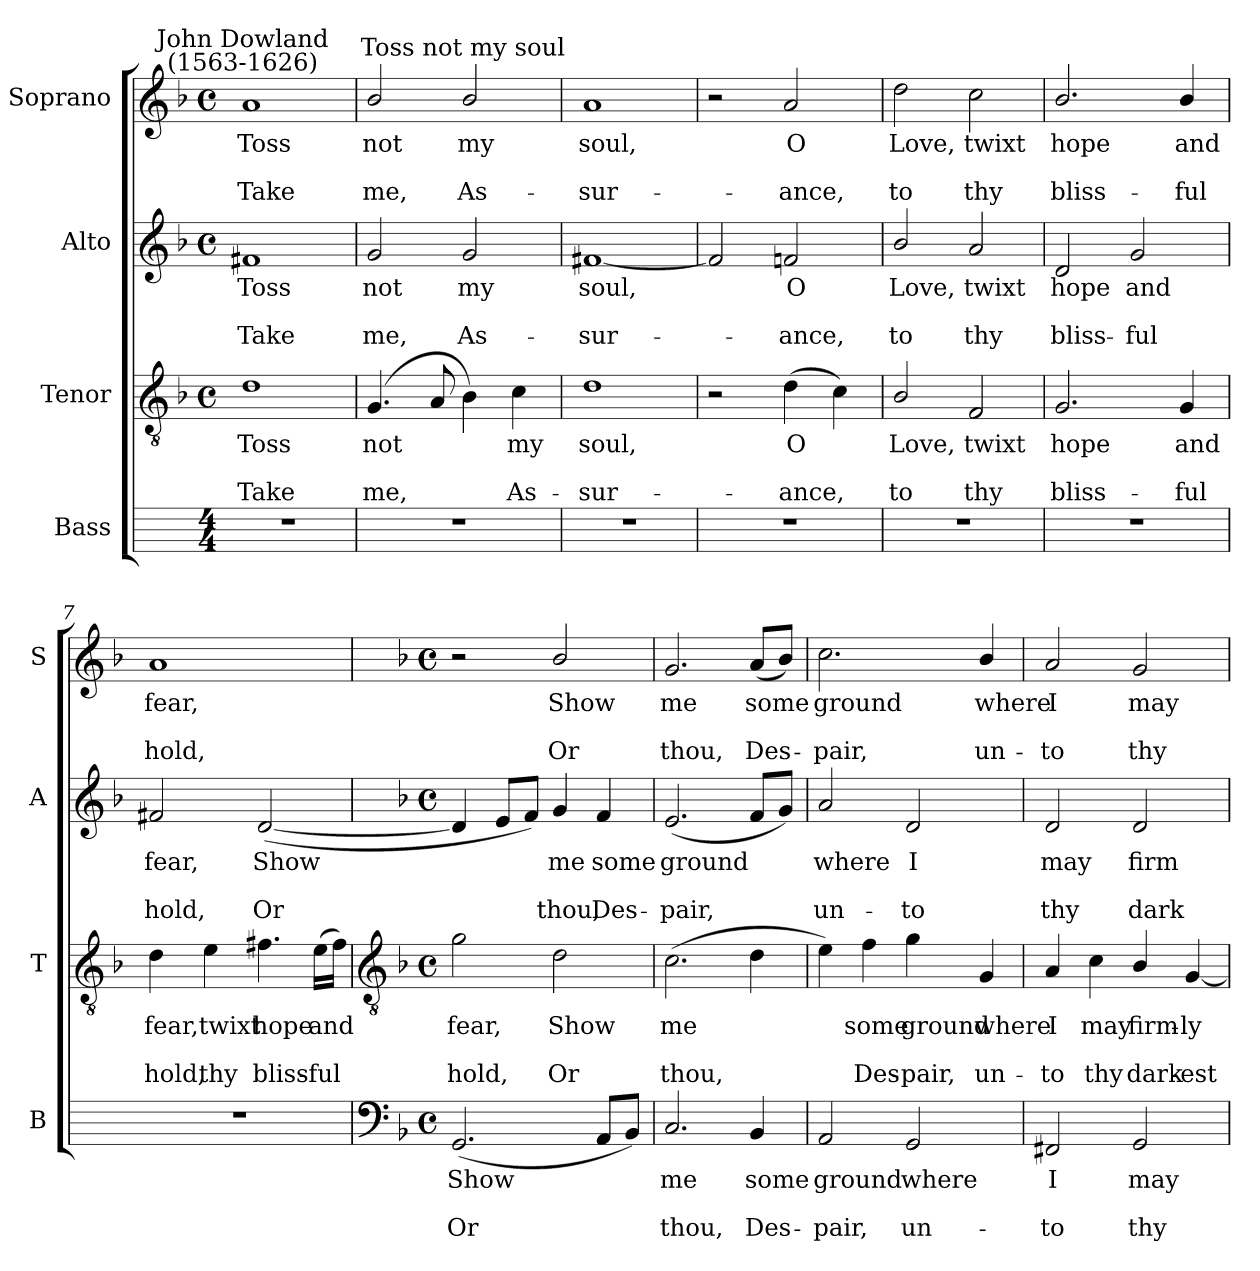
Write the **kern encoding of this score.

**kern	**text	**text	**text	**kern	**text	**text	**text	**kern	**text	**text	**text	**kern	**text	**text	**text
*part4	*part4	*part4	*part4	*part3	*part3	*part3	*part3	*part2	*part2	*part2	*part2	*part1	*part1	*part1	*part1
*staff4	*staff4	*staff4	*staff4	*staff3	*staff3	*staff3	*staff3	*staff2	*staff2	*staff2	*staff2	*staff1	*staff1	*staff1	*staff1
*I"Bass	*	*	*	*I"Tenor	*	*	*	*I"Alto	*	*	*	*I"Soprano	*	*	*
*I'B	*	*	*	*I'T	*	*	*	*I'A	*	*	*	*I'S	*	*	*
*	*	*	*	*clefGv2	*	*	*	*clefG2	*	*	*	*clefG2	*	*	*
*	*	*	*	*k[b-]	*	*	*	*k[b-]	*	*	*	*k[b-]	*	*	*
*	*	*	*	*F:	*	*	*	*F:	*	*	*	*F:	*	*	*
*M4/4	*	*	*	*M4/4	*	*	*	*M4/4	*	*	*	*M4/4	*	*	*
*	*	*	*	*met(c)	*	*	*	*met(c)	*	*	*	*met(c)	*	*	*
=1	=1	=1	=1	=1	=1	=1	=1	=1	=1	=1	=1	=1	=1	=1	=1
!	!	!	!	!	!	!	!	!	!	!	!	!LO:TX:a:cj:t=John Dowland\n(1563-1626)	!	!	!
!	!	!	!	!	!LO:LY:b	!	!LO:LY:b	!	!LO:LY:b	!	!LO:LY:b	!	!LO:LY:b	!	!LO:LY:b
1r	.	.	.	1d	Toss	.	Take	1f#X	Toss	.	Take	1a	Toss	.	Take
=2	=2	=2	=2	=2	=2	=2	=2	=2	=2	=2	=2	=2	=2	=2	=2
!	!	!	!	!	!LO:LY:b	!	!LO:LY:b	!	!LO:LY:b	!	!LO:LY:b	!	!LO:LY:b	!	!LO:LY:b
1r	.	.	.	(<4.G	not	.	me,	2g	not	.	me,	2b-/	not	.	me,
.	.	.	.	8A	.	.	.	.	.	.	.	.	.	.	.
!	!	!	!	!	!	!	!	!	!	!	!	!LO:TX:a:cj:t=Toss not my soul	!	!	!
!	!	!	!	!	!	!	!	!	!LO:LY:b	!	!LO:LY:b	!	!LO:LY:b	!	!LO:LY:b
.	.	.	.	4B-)	.	.	.	2g	my	.	As-	2b-/	my	.	As-
!	!	!	!	!	!LO:LY:b	!	!LO:LY:b	!	!	!	!	!	!	!	!
.	.	.	.	4c	my	.	As-	.	.	.	.	.	.	.	.
=3	=3	=3	=3	=3	=3	=3	=3	=3	=3	=3	=3	=3	=3	=3	=3
!	!	!	!	!	!LO:LY:b	!	!LO:LY:b	!	!LO:LY:b	!	!LO:LY:b	!	!LO:LY:b	!	!LO:LY:b
1r	.	.	.	1d	-soul,	.	sur-	[1f#X	-soul,	.	sur-	1a	-soul,	.	sur-
=4	=4	=4	=4	=4	=4	=4	=4	=4	=4	=4	=4	=4	=4	=4	=4
1r	.	.	.	2r	.	.	.	2f#]	.	.	.	2r	.	.	.
!	!	!	!	!	!LO:LY:b	!	!LO:LY:b	!	!LO:LY:b	!	!LO:LY:b	!	!LO:LY:b	!	!LO:LY:b
.	.	.	.	(>4d	-O	.	ance,	2fn	O	.	ance,	2a	-O	.	ance,
.	.	.	.	4c)	.	.	.	.	.	.	.	.	.	.	.
=5	=5	=5	=5	=5	=5	=5	=5	=5	=5	=5	=5	=5	=5	=5	=5
!	!	!	!	!	!LO:LY:b	!	!LO:LY:b	!	!LO:LY:b	!	!LO:LY:b	!	!LO:LY:b	!	!LO:LY:b
1r	.	.	.	2B-/	Love,	.	to	2b-/	Love,	.	to	2dd	Love,	.	to
!	!	!	!	!	!LO:LY:b	!	!LO:LY:b	!	!LO:LY:b	!	!LO:LY:b	!	!LO:LY:b	!	!LO:LY:b
.	.	.	.	2F	twixt	.	thy	2a	twixt	.	thy	2cc	twixt	.	thy
=6	=6	=6	=6	=6	=6	=6	=6	=6	=6	=6	=6	=6	=6	=6	=6
!	!	!	!	!	!LO:LY:b	!	!LO:LY:b	!	!LO:LY:b	!	!LO:LY:b	!	!LO:LY:b	!	!LO:LY:b
1r	.	.	.	2.G	hope	.	bliss-	2d	hope	.	bliss-	2.b-/	hope	.	bliss-
!	!	!	!	!	!	!	!	!	!LO:LY:b	!	!LO:LY:b	!	!	!	!
.	.	.	.	.	.	.	.	2g	-and	.	ful	.	.	.	.
!	!	!	!	!	!LO:LY:b	!	!LO:LY:b	!	!	!	!	!	!LO:LY:b	!	!LO:LY:b
.	.	.	.	4G	-and	.	ful	.	.	.	.	4b-/	-and	.	ful
=7	=7	=7	=7	=7	=7	=7	=7	=7	=7	=7	=7	=7	=7	=7	=7
!	!	!	!	!	!LO:LY:b	!	!LO:LY:b	!	!LO:LY:b	!	!LO:LY:b	!	!LO:LY:b	!	!LO:LY:b
1r	.	.	.	4d	fear,	.	hold,	2f#X	fear,	.	hold,	1a	fear,	.	hold,
!	!	!	!	!	!LO:LY:b	!	!LO:LY:b	!	!	!	!	!	!	!	!
.	.	.	.	4e	twixt	.	thy	.	.	.	.	.	.	.	.
!	!	!	!	!	!LO:LY:b	!	!LO:LY:b	!	!LO:LY:b	!	!LO:LY:b	!	!	!	!
.	.	.	.	4.f#X	hope	.	bliss-	(<[2d	Show	.	Or	.	.	.	.
!	!	!	!	!	!LO:LY:b	!	!LO:LY:b	!	!	!	!	!	!	!	!
.	.	.	.	(>16eLL	-and	.	ful	.	.	.	.	.	.	.	.
.	.	.	.	16f#JJ)	.	.	.	.	.	.	.	.	.	.	.
!!LO:LB:g=z
=8	=8	=8	=8	=8	=8	=8	=8	=8	=8	=8	=8	=8	=8	=8	=8
*clefF4	*	*	*	*clefGv2	*	*	*	*	*	*	*	*	*	*	*
*k[b-]	*	*	*	*	*	*	*	*	*	*	*	*	*	*	*
*F:	*	*	*	*	*	*	*	*	*	*	*	*	*	*	*
*M4/4	*	*	*	*M4/4	*	*	*	*M4/4	*	*	*	*M4/4	*	*	*
*met(c)	*	*	*	*met(c)	*	*	*	*met(c)	*	*	*	*met(c)	*	*	*
!	!LO:LY:b	!	!LO:LY:b	!	!LO:LY:b	!	!LO:LY:b	!	!	!	!	!	!	!	!
(<2.GG	Show	.	Or	2g	fear,	.	hold,	4d]	.	.	.	2r	.	.	.
.	.	.	.	.	.	.	.	8eL	.	.	.	.	.	.	.
.	.	.	.	.	.	.	.	8fJ)	.	.	.	.	.	.	.
!	!	!	!	!	!LO:LY:b	!	!LO:LY:b	!	!LO:LY:b	!	!LO:LY:b	!	!LO:LY:b	!	!LO:LY:b
.	.	.	.	2d	Show	.	Or	4g	me	.	thou,	2b-/	Show	.	Or
!	!	!	!	!	!	!	!	!	!LO:LY:b	!	!LO:LY:b	!	!	!	!
8AAL	.	.	.	.	.	.	.	4f	some	.	Des-	.	.	.	.
8BB-J)	.	.	.	.	.	.	.	.	.	.	.	.	.	.	.
=9	=9	=9	=9	=9	=9	=9	=9	=9	=9	=9	=9	=9	=9	=9	=9
!	!LO:LY:b	!	!LO:LY:b	!	!LO:LY:b	!	!LO:LY:b	!	!LO:LY:b	!	!LO:LY:b	!	!LO:LY:b	!	!LO:LY:b
2.C	me	.	thou,	(>2.c	me	.	thou,	(<2.e	-ground	.	pair,	2.g	me	.	thou,
!	!LO:LY:b	!	!LO:LY:b	!	!	!	!	!	!	!	!	!	!LO:LY:b	!	!LO:LY:b
4BB-	some	.	Des-	4d	.	.	.	8fL	.	.	.	(<8aL	some	.	Des-
.	.	.	.	.	.	.	.	8gJ)	.	.	.	8b-J)	.	.	.
=10	=10	=10	=10	=10	=10	=10	=10	=10	=10	=10	=10	=10	=10	=10	=10
!	!LO:LY:b	!	!LO:LY:b	!	!	!	!	!	!LO:LY:b	!	!LO:LY:b	!	!LO:LY:b	!	!LO:LY:b
2AA	-ground	.	pair,	4e)	.	.	.	2a	where	.	un-	2.cc	ground	.	pair,
!	!	!	!	!	!LO:LY:b	!	!LO:LY:b	!	!	!	!	!	!	!	!
.	.	.	.	4f	some	.	Des-	.	.	.	.	.	.	.	.
!	!LO:LY:b	!	!LO:LY:b	!	!LO:LY:b	!	!LO:LY:b	!	!LO:LY:b	!	!LO:LY:b	!	!	!	!
2GG	where	.	un-	4g	-ground	.	pair,	2d	-I	.	to	.	.	.	.
!	!	!	!	!	!LO:LY:b	!	!LO:LY:b	!	!	!	!	!	!LO:LY:b	!	!LO:LY:b
.	.	.	.	4G	where	.	un-	.	.	.	.	4b-/	where	.	un-
=11	=11	=11	=11	=11	=11	=11	=11	=11	=11	=11	=11	=11	=11	=11	=11
!	!LO:LY:b	!	!LO:LY:b	!	!LO:LY:b	!	!LO:LY:b	!	!LO:LY:b	!	!LO:LY:b	!	!LO:LY:b	!	!LO:LY:b
2FF#X	-I	.	to	4A	-I	.	to	2d	may	.	thy	2a	-I	.	to
!	!	!	!	!	!LO:LY:b	!	!LO:LY:b	!	!	!	!	!	!	!	!
.	.	.	.	4c	may	.	thy	.	.	.	.	.	.	.	.
!	!LO:LY:b	!	!LO:LY:b	!	!LO:LY:b	!	!LO:LY:b	!	!LO:LY:b	!	!LO:LY:b	!	!LO:LY:b	!	!LO:LY:b
2GG	may	.	thy	4B-/	firm-	.	-dark-	2d	firm-	.	-dark-	2g	may	.	thy
!	!	!	!	!	!LO:LY:b	!	!LO:LY:b	!	!	!	!	!	!	!	!
.	.	.	.	[4G	-ly	.	est	.	.	.	.	.	.	.	.
=	=	=	=	=	=	=	=	=	=	=	=	=	=	=	=
*-	*-	*-	*-	*-	*-	*-	*-	*-	*-	*-	*-	*-	*-	*-	*-
